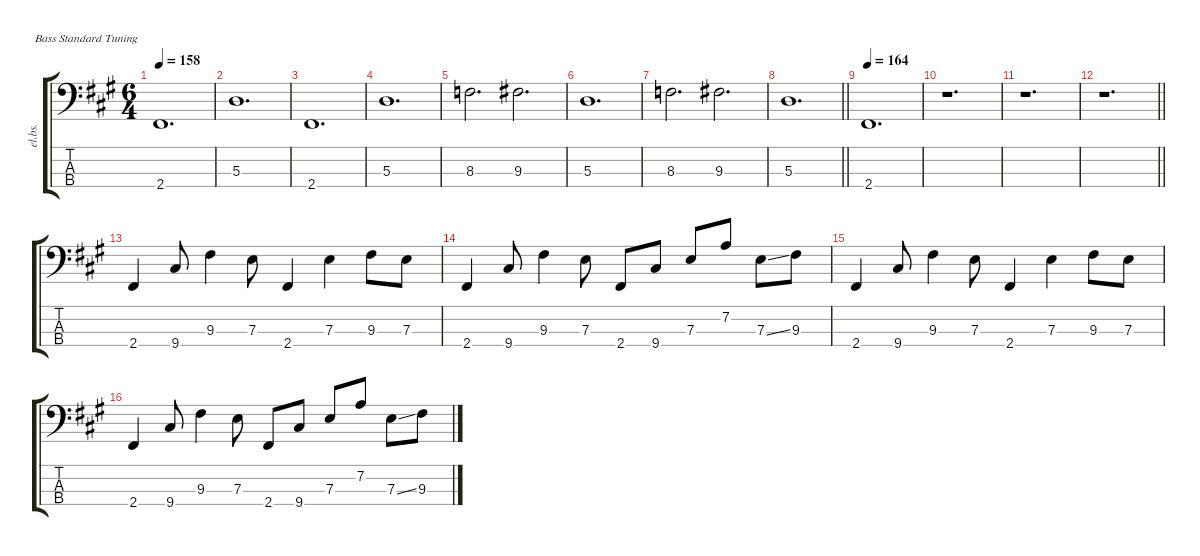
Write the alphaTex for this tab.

\defaultSystemsLayout 4
\hideDynamics
\bracketExtendMode groupsimilarinstruments
\otherSystemsTrackNameOrientation horizontal
\track ("Bass" "el.bs.") {instrument electricbassfinger}
\staff {score tabs}
\tuning (G2 D2 A1 E1)
\ts (6 4)
\tempo 158
\clef f4
\ks f#minor
2.4{acc #}.1{d dy f beam Up} |
5.3{acc forcenatural}.1{d beam Down} |
2.4{acc #}.1{d beam Up} |
5.3{acc forcenatural}.1{d beam Down} |
8.3{acc forcenatural}.2{d beam Down} 9.3{acc #}.2{d beam Down} |
5.3{acc forcenatural}.1{d beam Down} |
8.3{acc forcenatural}.2{d beam Down} 9.3{acc #}.2{d beam Down} |
\barLineRight lightlight
5.3{acc forcenatural}.1{d beam Down} |
\tempo 164
2.4{acc #}.1{d beam Up} |
r.1{d beam Down} |
r.1{d beam Down} |
\barLineRight lightlight
r.1{d beam Down} |
2.4{acc #}.4{dy ff beam Up} 9.4{acc #}.8{dy f beam Up} 9.3{acc #}.4{dy ff beam Down} 7.3{acc forcenatural}.8{beam Down} 2.4{acc #}.4{beam Up} 7.3{acc forcenatural}.4{beam Down} 9.3{acc #}.8{beam Down} 7.3{acc forcenatural}.8{beam Down} |
2.4{acc #}.4{beam Up} 9.4{acc #}.8{beam Up} 9.3{acc #}.4{beam Down} 7.3{acc forcenatural}.8{beam Down} 2.4{acc #}.8{beam Up} 9.4{acc #}.8{dy f beam Up} 7.3{acc forcenatural}.8{beam Up} 7.2{acc forcenatural}.8{beam Down} 7.3{ss acc forcenatural}.8{beam Down} 9.3{acc #}.8{beam Down} |
2.4{acc #}.4{dy ff beam Up} 9.4{acc #}.8{dy f beam Up} 9.3{acc #}.4{dy ff beam Down} 7.3{acc forcenatural}.8{beam Down} 2.4{acc #}.4{beam Up} 7.3{acc forcenatural}.4{beam Down} 9.3{acc #}.8{beam Down} 7.3{acc forcenatural}.8{beam Down} |
2.4{acc #}.4{beam Up} 9.4{acc #}.8{beam Up} 9.3{acc #}.4{beam Down} 7.3{acc forcenatural}.8{beam Down} 2.4{acc #}.8{beam Up} 9.4{acc #}.8{dy f beam Up} 7.3{acc forcenatural}.8{beam Up} 7.2{acc forcenatural}.8{beam Down} 7.3{ss acc forcenatural}.8{beam Down} 9.3{acc #}.8{beam Down}
